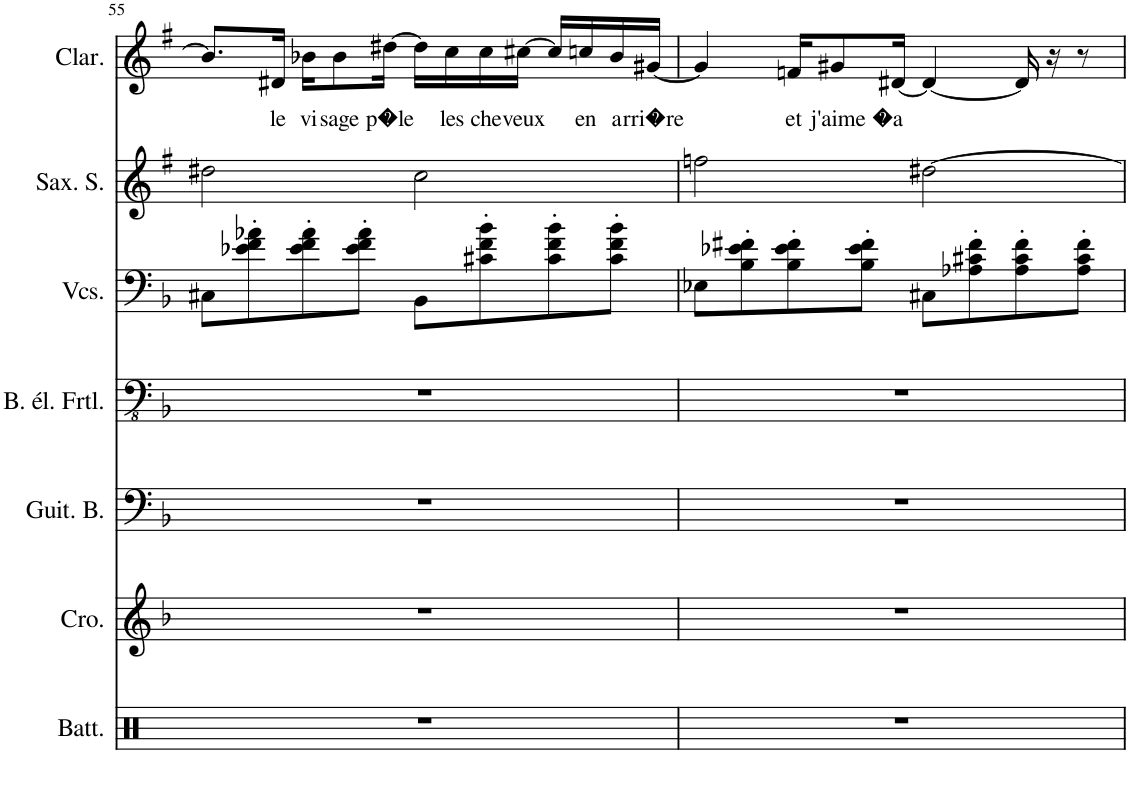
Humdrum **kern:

**kern	**kern	**kern	**kern	**kern	**kern	**kern	**text
*part7	*part6	*part5	*part4	*part3	*part2	*part1	*part1
*staff7	*staff6	*staff5	*staff4	*staff3	*staff2	*staff1	*staff1
*I"Batterie	*I"Crotales	*I"Guitare Basse	*I"Basse électrique fretless	*I"Violoncelles	*I"Saxophone Soprano	*I"Clarinette	*
*I'Batt.	*I'Cro.	*I'Guit. B.	*I'B. él. Frtl.	*I'Vcs.	*I'Sax. S.	*I'Clar.	*
!!LO:PB:g=z
*clefX	*clefG2	*clefF4	*clefFv4	*clefF4	*clefG2	*clefG2	*
*	*Trd-14c-24	*Trd7c12	*	*	*Trd1c2	*Trd1c2	*
*k[]	*k[b-]	*k[b-]	*k[b-]	*k[b-]	*k[f#]	*k[f#]	*
*M4/4	*M4/4	*M4/4	*M4/4	*M4/4	*M4/4	*M4/4	*
=55	=55	=55	=55	=55	=55	=55	=55
1r	1r	1r	1r	8C#X\L	2dd#X\	8.b-/L]	.
.	.	.	.	8e-X\' 8f\' 8a-X\'	.	.	.
!	!	!	!	!	!	!	!LO:LY:b
.	.	.	.	.	.	16d#X/Jk	le
!	!	!	!	!	!	!	!LO:LY:b
.	.	.	.	8e-\' 8f\' 8a-\'	.	16b-X\KL	vi
!	!	!	!	!	!	!	!LO:LY:b
.	.	.	.	.	.	8b-\	sage
.	.	.	.	8e-\' 8f\' 8a-\'J	.	.	.
!	!	!	!	!	!	!	!LO:LY:b
.	.	.	.	.	.	[16dd#X\Jk	p�le
.	.	.	.	8BB-\L	2cc\	16dd#\LL]	.
!	!	!	!	!	!	!	!LO:LY:b
.	.	.	.	.	.	16cc\	les
!	!	!	!	!	!	!	!LO:LY:b
.	.	.	.	8c#X\' 8f\' 8b-\'	.	16cc\	che
!	!	!	!	!	!	!	!LO:LY:b
.	.	.	.	.	.	[16cc#X\JJ	veux
.	.	.	.	8c#\' 8f\' 8b-\'	.	16cc#/LL]	.
!	!	!	!	!	!	!	!LO:LY:b
.	.	.	.	.	.	16ccn/	en
!	!	!	!	!	!	!	!LO:LY:b
.	.	.	.	8c#\' 8f\' 8b-\'J	.	16b-/	a
!	!	!	!	!	!	!	!LO:LY:b
.	.	.	.	.	.	[16g#X/JJ	rri�re
=56	=56	=56	=56	=56	=56	=56	=56
1r	1r	1r	1r	8E-X\L	2ffn\	4g#/]	.
.	.	.	.	8B-\' 8e-X\' 8f#X\'	.	.	.
!	!	!	!	!	!	!	!LO:LY:b
.	.	.	.	8B-\' 8e-\' 8f#\'	.	16fn/KL	et
!	!	!	!	!	!	!	!LO:LY:b
.	.	.	.	.	.	8g#X/	j'aime
.	.	.	.	8B-\' 8e-\' 8f#\'J	.	.	.
!	!	!	!	!	!	!	!LO:LY:b
.	.	.	.	.	.	[16d#X/Jk	�a
.	.	.	.	8C#X\L	[2dd#X\	4d#/_	.
.	.	.	.	8A-X\' 8c#X\' 8f#\'	.	.	.
.	.	.	.	8A-\' 8c#\' 8f#\'	.	16d#/]	.
.	.	.	.	.	.	16r	.
.	.	.	.	8A-\' 8c#\' 8f#\'J	.	8r	.
=	=	=	=	=	=	=	=
*-	*-	*-	*-	*-	*-	*-	*-
